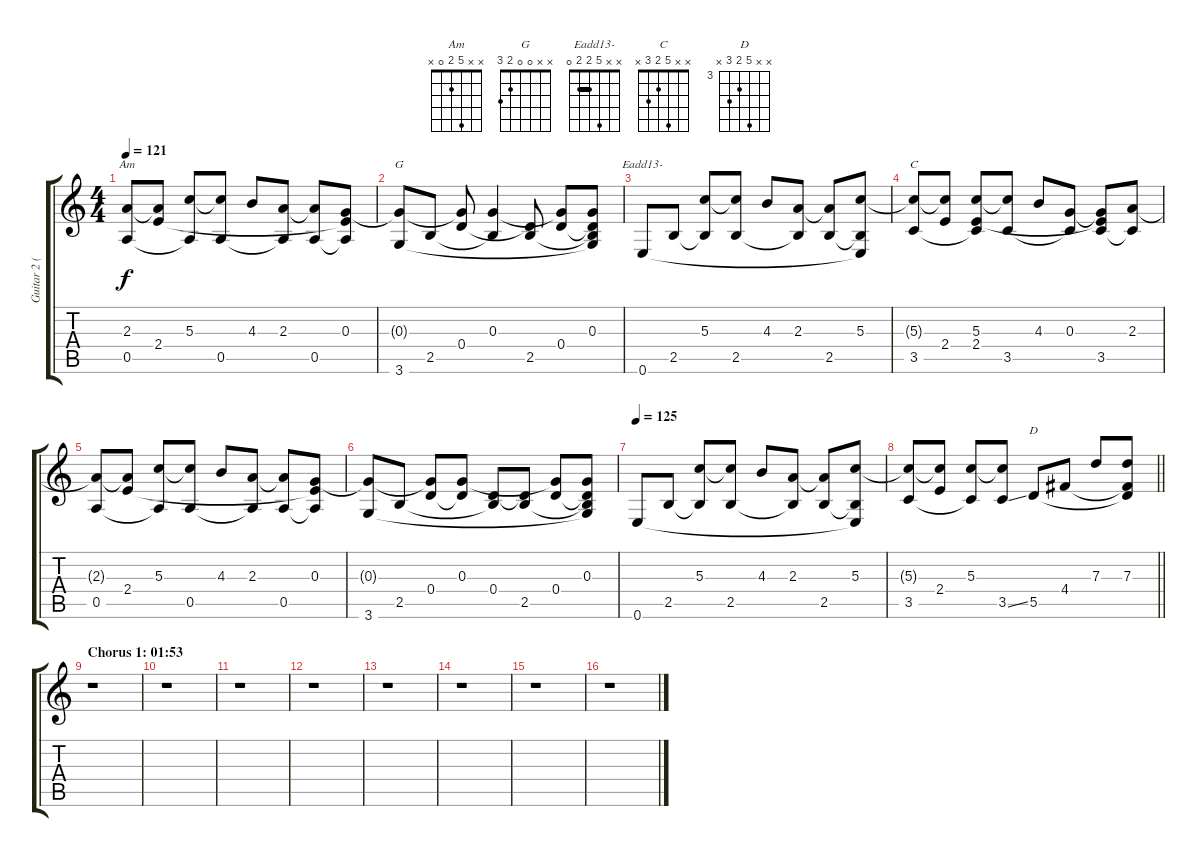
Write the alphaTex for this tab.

\track ("Guitar 2 (Clean)" "Guitar 2 (") {instrument electricguitarjazz}
\staff {score tabs}
\tuning (E4 B3 G3 D3 A2 E2) {hide}
\chord ("Am" x x 5 2 0 x) {barre 2}
\chord ("G" x x 0 0 2 3)
\chord ("Eadd13-" x x 5 2 2 0) {barre 2}
\chord ("C" x x 5 2 3 x)
\chord ("D" x x 7 4 5 x) {firstfret 3}
\ts (4 4)
\tempo 121
\clef g2
\ks c
(2.3{t} 0.5).8{ch "Am" dy f} (2.3{t} 2.4).8 (5.3 0.5{t}).8 (5.3{t} 0.5).8 4.3.8 (2.3 0.5{t}).8 (2.3{t} 0.5).8 (0.3 2.4{t} 0.5{t}).8 |
(0.3{t} 3.6).8{ch "G"} 2.5.8 (0.3{t} 0.4).8 (0.3 2.5{t}).4 (0.4{t} 2.5).8 (0.3{t} 0.4).8 (0.3 0.4{t} 2.5{t} 3.6{t}).8 |
0.6.8{ch "Eadd13-"} 2.5.8 (5.3 2.5{t}).8 (5.3{t} 2.5).8 4.3.8 (2.3 2.5{t}).8 (2.3{t} 2.5).8 (5.3 2.5{t} 0.6{t}).8 |
(5.3{t} 3.5).8{ch "C"} (5.3{t} 2.4).8 (5.3 2.4 3.5{t}).8 (5.3{t} 3.5).8 4.3.8 (0.3 3.5{t}).8 (0.3{t} 2.4{t} 3.5).8 (2.3 3.5{t}).8 |
(2.3{t} 0.5).8 (2.3{t} 2.4).8 (5.3 0.5{t}).8 (5.3{t} 0.5).8 4.3.8 (2.3 0.5{t}).8 (2.3{t} 0.5).8 (0.3 2.4{t} 0.5{t}).8 |
(0.3{t} 3.6).8 2.5.8 (0.3{t} 0.4).8 (0.3 0.4{t}).8 (0.4 2.5{t}).8 (0.4{t} 2.5).8 (0.3{t} 0.4).8 (0.3 0.4{t} 2.5{t} 3.6{t}).8 |
\tempo 125
0.6.8 2.5.8 (5.3 2.5{t}).8 (5.3{t} 2.5).8 4.3.8 (2.3 2.5{t}).8 (2.3{t} 2.5).8 (5.3 2.5{t} 0.6{t}).8 |
\barLineRight lightlight
(5.3{t} 3.5).8 (5.3{t} 2.4).8 (5.3 3.5{t}).8 (5.3{t} 3.5{ss}).8 5.5.8{ch "D"} 4.4.8 7.3.8 (7.3 4.4{t} 5.5{t}).8 |
\section ("" "Chorus 1: 01:53")
r.1 |
r.1 |
r.1 |
r.1 |
r.1 |
r.1 |
r.1 |
r.1
